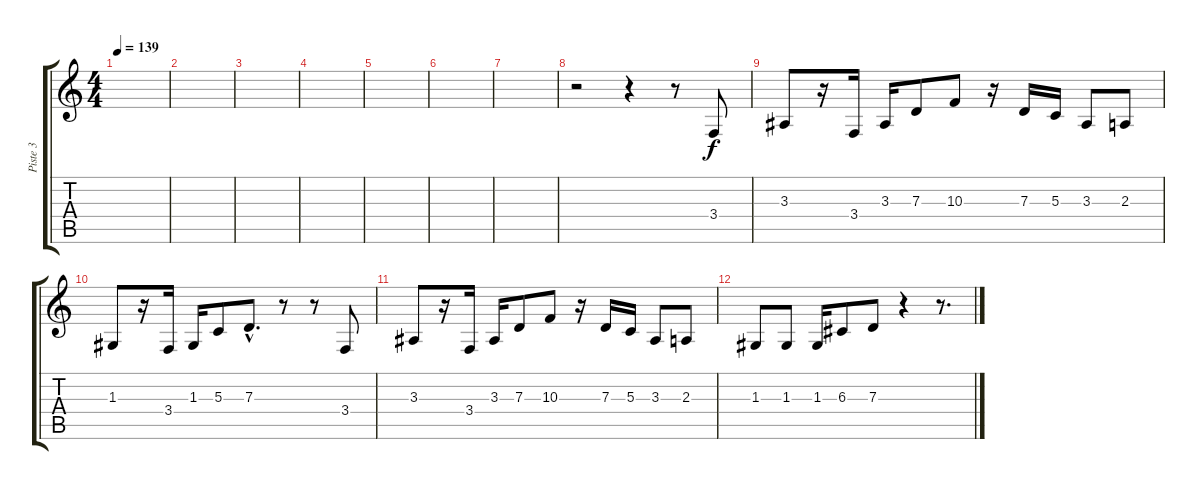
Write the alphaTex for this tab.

\track ("Piste 3" "Piste 3") {instrument altosax}
\staff {score tabs}
\tuning (E4 B3 G3 D3 A2 E2) {hide}
\ts (4 4)
\tempo 139
\clef g2
\ks c
|
|
|
|
|
|
|
r.2 r.4 r.8 3.4.8 |
3.3.8 r.16 3.4.16 3.3.16 7.3.8 10.3.8 r.16 7.3.16 5.3.16 3.3.8 2.3.8 |
1.3.8 r.16 3.4.16 1.3.16 5.3.8 7.3{hac}.8{d} r.8 r.8 3.4.8 |
3.3.8 r.16 3.4.16 3.3.16 7.3.8 10.3.8 r.16 7.3.16 5.3.16 3.3.8 2.3.8 |
1.3.8 1.3.8 1.3.16 6.3.8 7.3.8 r.4 r.8{d}
